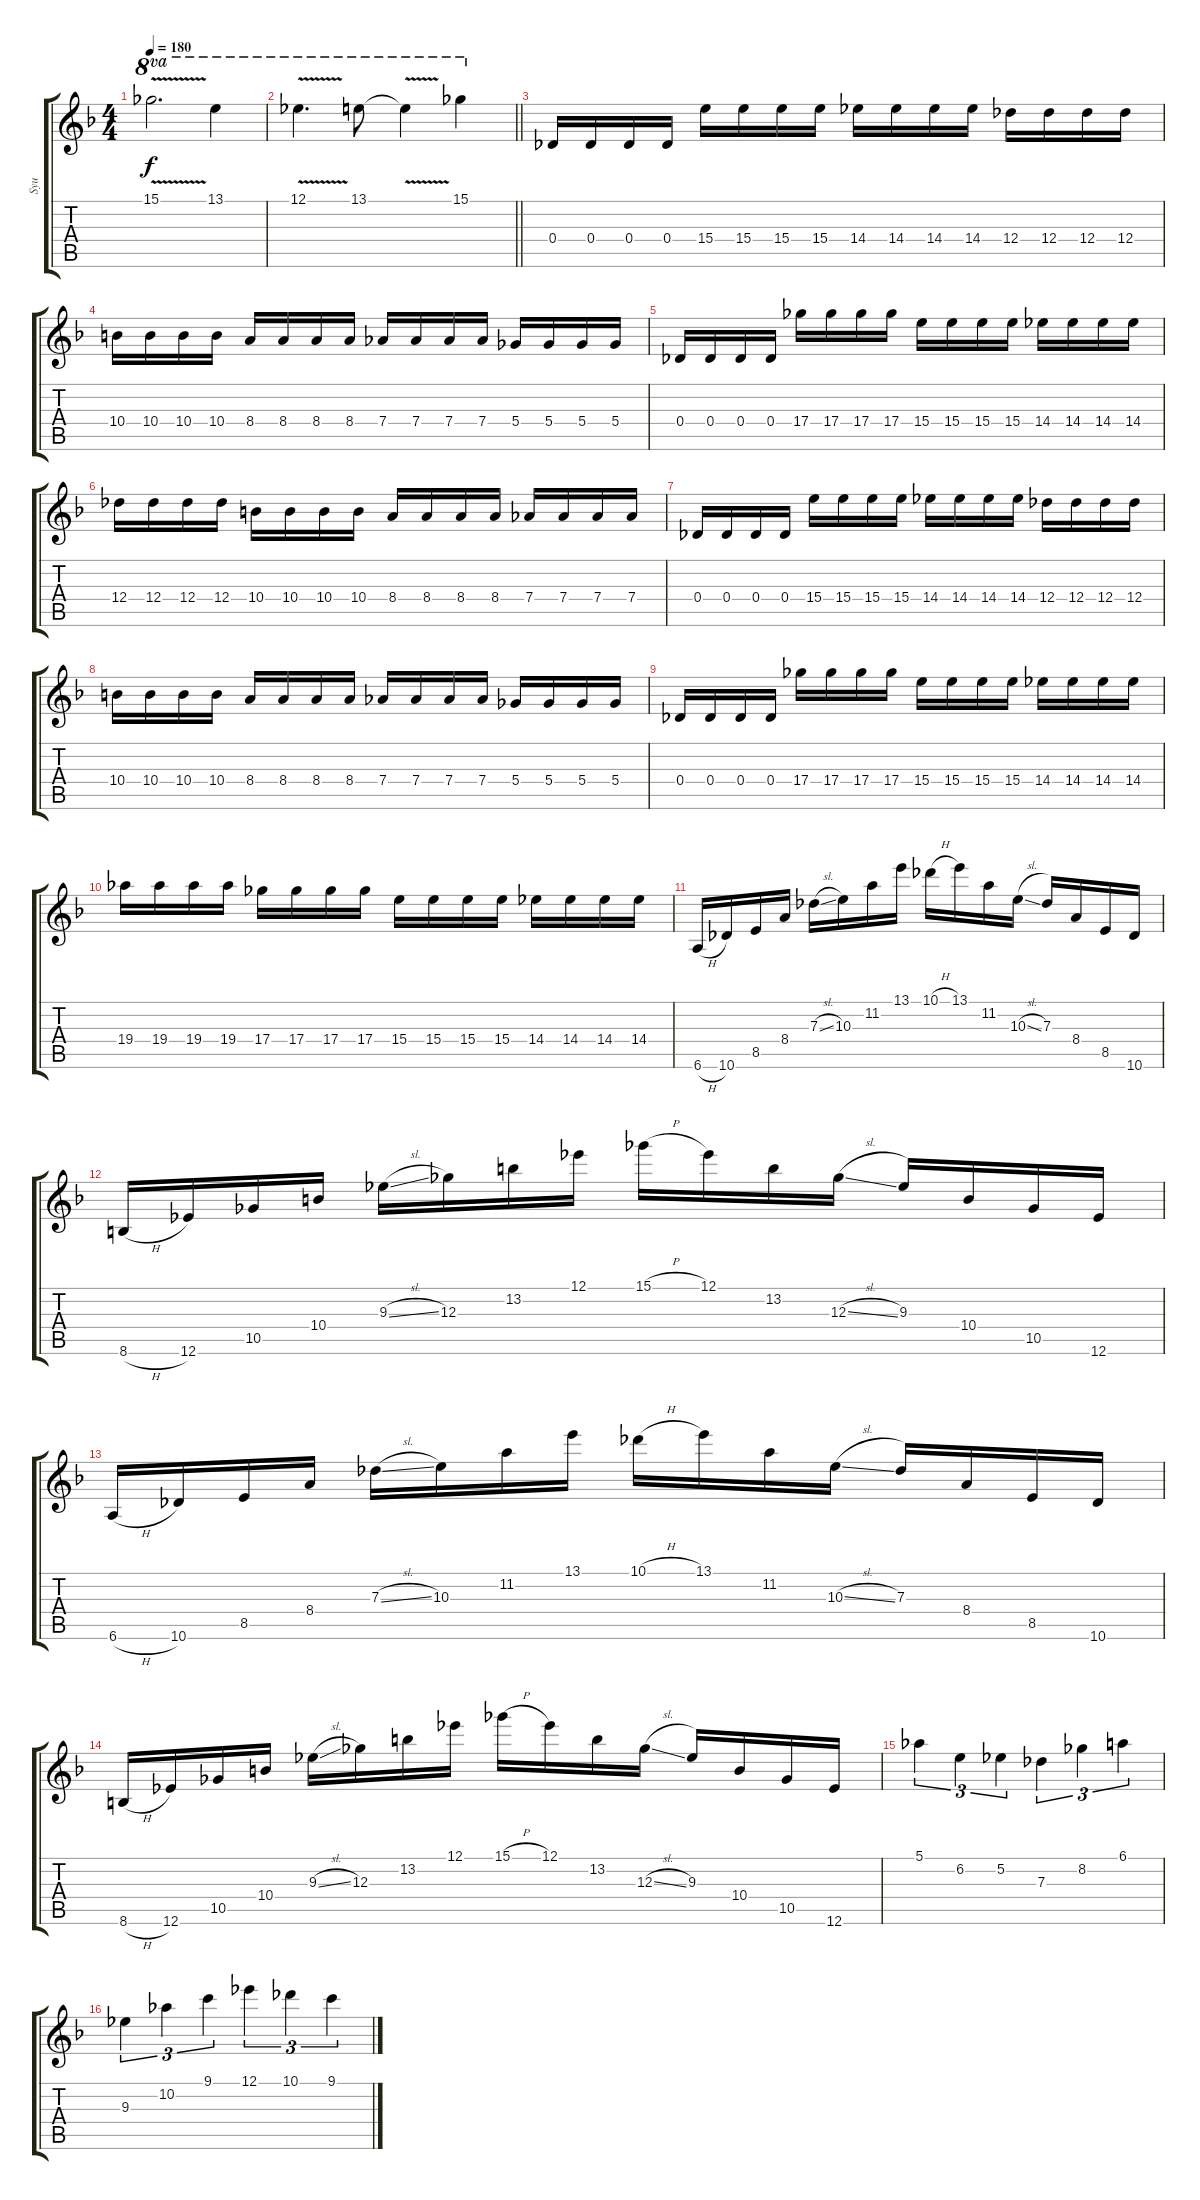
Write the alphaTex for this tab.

\track ("Syu" "Syu") {instrument distortionguitar}
\staff {score tabs}
\tuning (Eb4 Bb3 Gb3 Db3 Ab2 Eb2) {hide}
\ts (4 4)
\tempo 180
\clef g2
\ks f
15.1{v}.2{d ot 8va dy f} 13.1.4{ot 8va} |
\barLineRight lightlight
12.1{v}.4{d ot 8va} 13.1.8{ot 8va} 13.1{v t}.4{ot 8va} 15.1.4{ot 8va} |
0.4.16 0.4.16 0.4.16 0.4.16 15.4.16 15.4.16 15.4.16 15.4.16 14.4.16 14.4.16 14.4.16 14.4.16 12.4.16 12.4.16 12.4.16 12.4.16 |
10.4.16 10.4.16 10.4.16 10.4.16 8.4.16 8.4.16 8.4.16 8.4.16 7.4.16 7.4.16 7.4.16 7.4.16 5.4.16 5.4.16 5.4.16 5.4.16 |
0.4.16 0.4.16 0.4.16 0.4.16 17.4.16 17.4.16 17.4.16 17.4.16 15.4.16 15.4.16 15.4.16 15.4.16 14.4.16 14.4.16 14.4.16 14.4.16 |
12.4.16 12.4.16 12.4.16 12.4.16 10.4.16 10.4.16 10.4.16 10.4.16 8.4.16 8.4.16 8.4.16 8.4.16 7.4.16 7.4.16 7.4.16 7.4.16 |
0.4.16 0.4.16 0.4.16 0.4.16 15.4.16 15.4.16 15.4.16 15.4.16 14.4.16 14.4.16 14.4.16 14.4.16 12.4.16 12.4.16 12.4.16 12.4.16 |
10.4.16 10.4.16 10.4.16 10.4.16 8.4.16 8.4.16 8.4.16 8.4.16 7.4.16 7.4.16 7.4.16 7.4.16 5.4.16 5.4.16 5.4.16 5.4.16 |
0.4.16 0.4.16 0.4.16 0.4.16 17.4.16 17.4.16 17.4.16 17.4.16 15.4.16 15.4.16 15.4.16 15.4.16 14.4.16 14.4.16 14.4.16 14.4.16 |
19.4.16 19.4.16 19.4.16 19.4.16 17.4.16 17.4.16 17.4.16 17.4.16 15.4.16 15.4.16 15.4.16 15.4.16 14.4.16 14.4.16 14.4.16 14.4.16 |
6.6{h}.16 10.6.16 8.5.16 8.4.16 7.3{sl}.16 10.3.16 11.2.16 13.1.16 10.1{h}.16 13.1.16 11.2.16 10.3{sl}.16 7.3.16 8.4.16 8.5.16 10.6.16 |
8.6{h}.16 12.6.16 10.5.16 10.4.16 9.3{sl}.16 12.3.16 13.2.16 12.1.16 15.1{h}.16 12.1.16 13.2.16 12.3{sl}.16 9.3.16 10.4.16 10.5.16 12.6.16 |
6.6{h}.16 10.6.16 8.5.16 8.4.16 7.3{sl}.16 10.3.16 11.2.16 13.1.16 10.1{h}.16 13.1.16 11.2.16 10.3{sl}.16 7.3.16 8.4.16 8.5.16 10.6.16 |
8.6{h}.16 12.6.16 10.5.16 10.4.16 9.3{sl}.16 12.3.16 13.2.16 12.1.16 15.1{h}.16 12.1.16 13.2.16 12.3{sl}.16 9.3.16 10.4.16 10.5.16 12.6.16 |
5.1.4{tu (3 2)} 6.2.4{tu (3 2)} 5.2.4{tu (3 2)} 7.3.4{tu (3 2)} 8.2.4{tu (3 2)} 6.1.4{tu (3 2)} |
9.3.4{tu (3 2)} 10.2.4{tu (3 2)} 9.1.4{tu (3 2)} 12.1.4{tu (3 2)} 10.1.4{tu (3 2)} 9.1.4{tu (3 2)}
